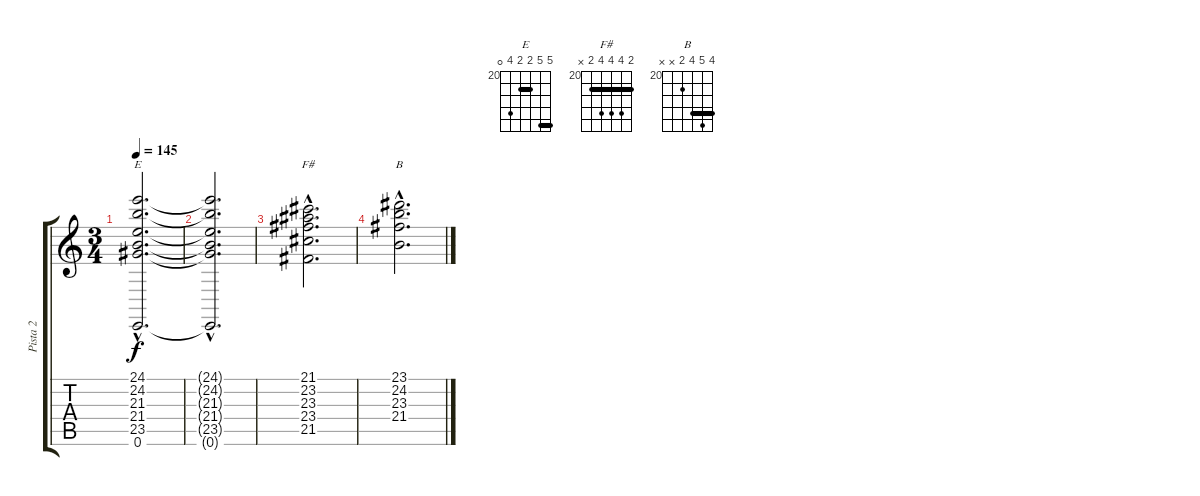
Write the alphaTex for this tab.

\track ("Pista 2" "Pista 2") {instrument stringensemble1}
\staff {score tabs}
\tuning (E4 B3 G3 D3 A2 E2) {hide}
\chord ("E" 24 24 21 21 23 0) {firstfret 20 barre (21 24)}
\chord ("F#" 21 23 23 23 21 x) {firstfret 20 barre 21}
\chord ("B" 23 24 23 21 x x) {firstfret 20 barre 23}
\ts (3 4)
\tempo 145
\clef g2
\ks c
(24.1{hac} 24.2{hac} 21.3{hac} 21.4{hac} 23.5{hac} 0.6{hac}).2{d ch "E" dy f} |
(24.1{hac t} 24.2{hac t} 21.3{hac t} 21.4{hac t} 23.5{hac t} 0.6{hac t}).2{d} |
(21.1{hac} 23.2{hac} 23.3{hac} 23.4{hac} 21.5{hac}).2{d ch "F#"} |
(23.1{hac} 24.2{hac} 23.3{hac} 21.4{hac}).2{d ch "B"}
